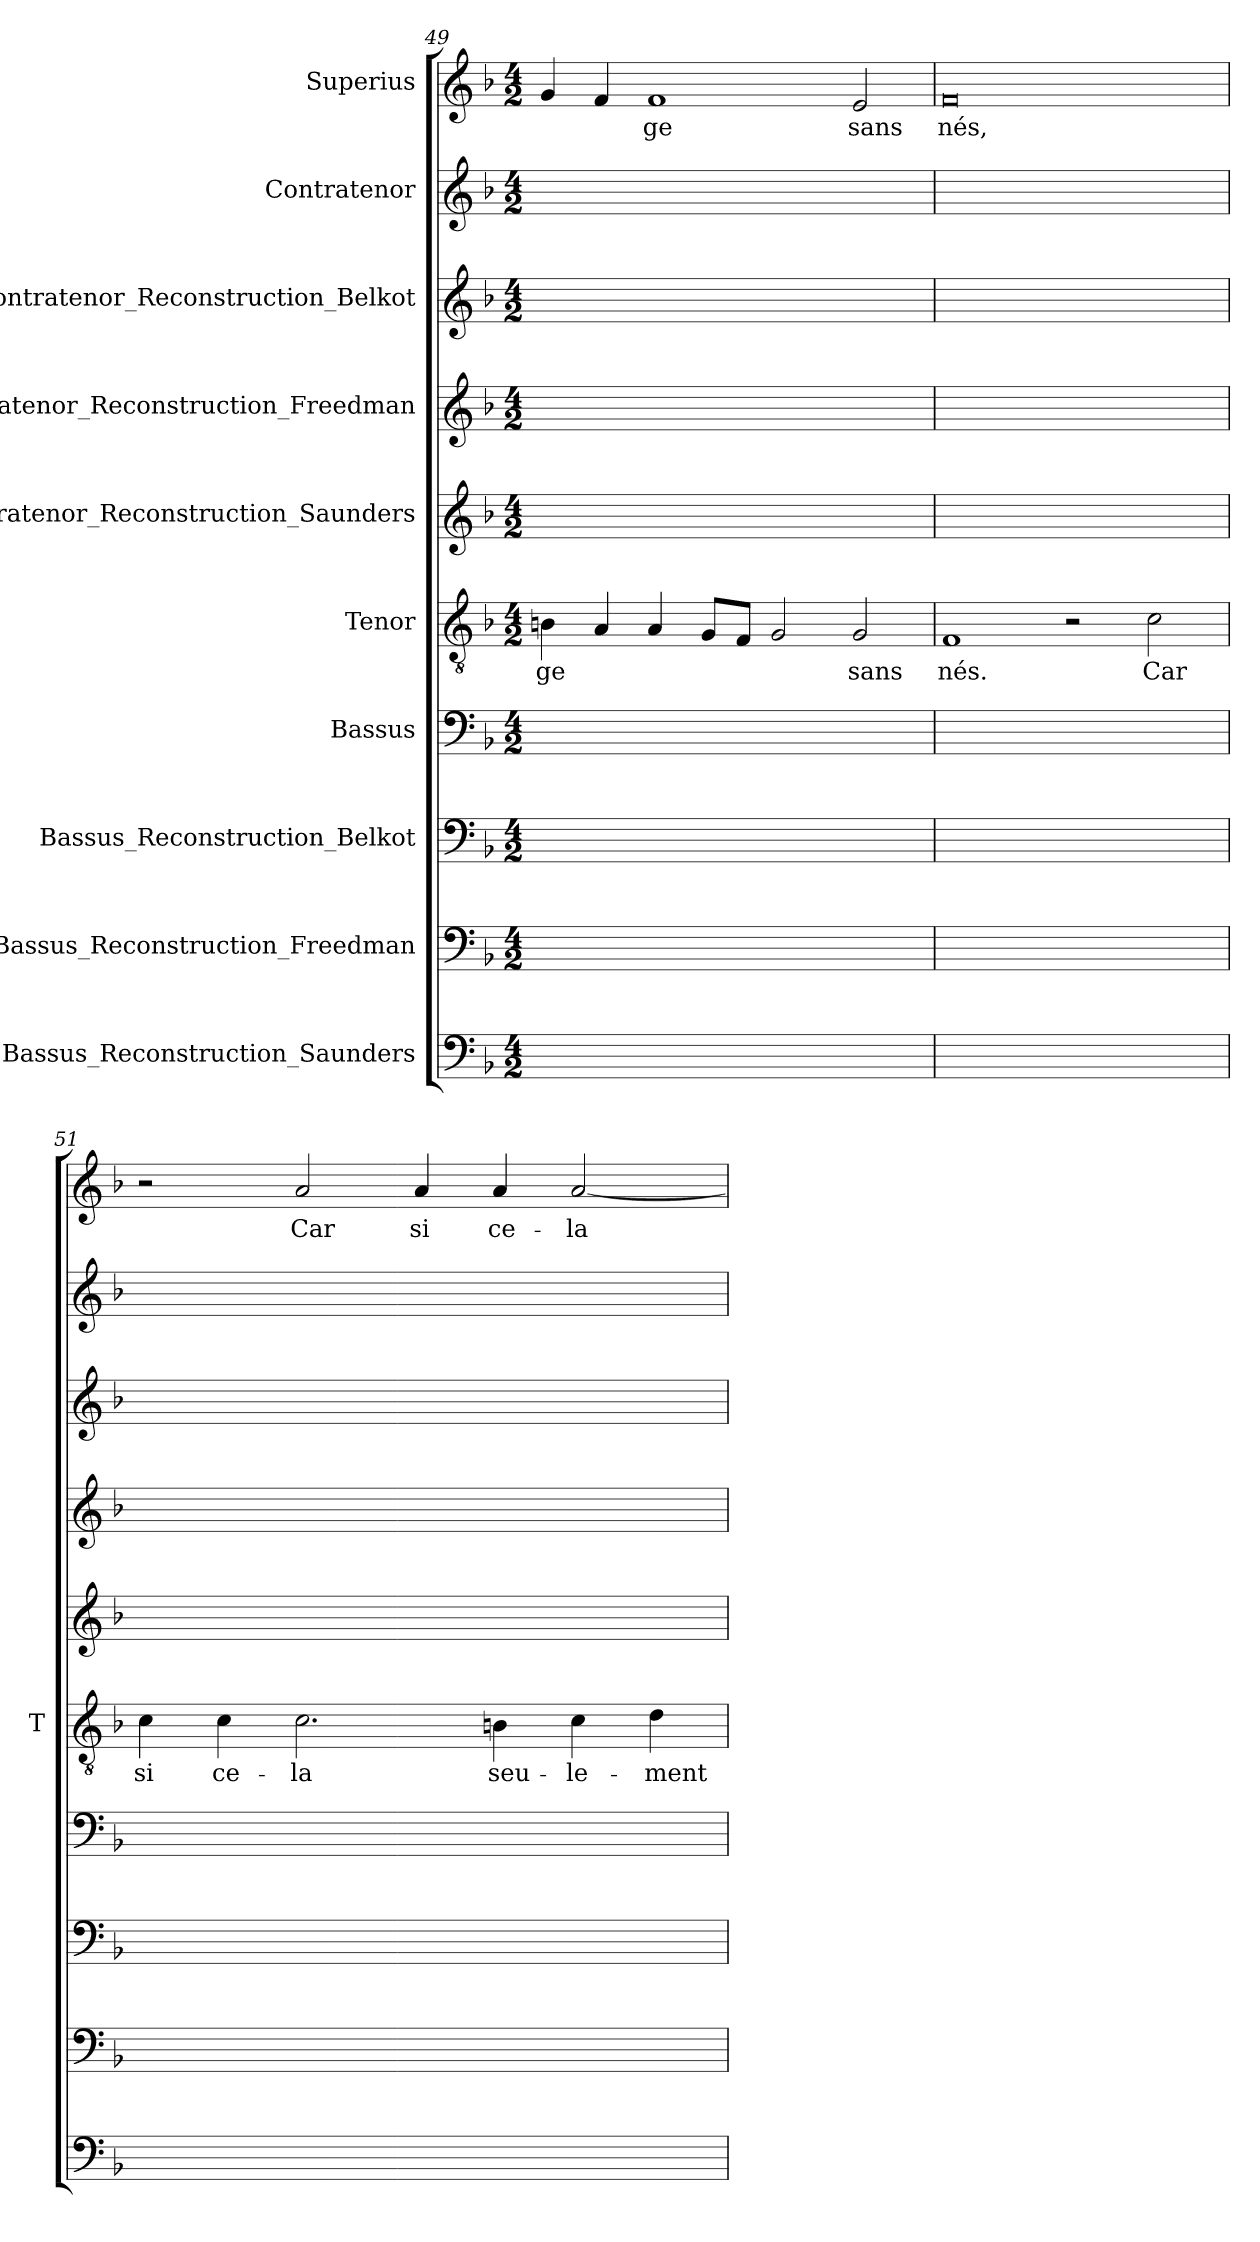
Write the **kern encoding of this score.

**kern	**kern	**kern	**kern	**kern	**text	**kern	**kern	**kern	**kern	**kern	**text
*part10	*part9	*part8	*part7	*part6	*part6	*part5	*part4	*part3	*part2	*part1	*part1
*staff10	*staff9	*staff8	*staff7	*staff6	*staff6	*staff5	*staff4	*staff3	*staff2	*staff1	*staff1
*I"Bassus_Reconstruction_Saunders	*I"Bassus_Reconstruction_Freedman	*I"Bassus_Reconstruction_Belkot	*I"Bassus	*I"Tenor	*	*I"Contratenor_Reconstruction_Saunders	*I"Contratenor_Reconstruction_Freedman	*I"Contratenor_Reconstruction_Belkot	*I"Contratenor	*I"Superius	*
*	*	*	*	*I'T	*	*	*	*	*	*	*
*clefF4	*clefF4	*clefF4	*clefF4	*clefGv2	*	*clefG2	*clefG2	*clefG2	*clefG2	*clefG2	*
*k[b-]	*k[b-]	*k[b-]	*k[b-]	*k[b-]	*	*k[b-]	*k[b-]	*k[b-]	*k[b-]	*k[b-]	*
*M4/2	*M4/2	*M4/2	*M4/2	*M4/2	*	*M4/2	*M4/2	*M4/2	*M4/2	*M4/2	*
=49	=49	=49	=49	=49	=49	=49	=49	=49	=49	=49	=49
0ryy	0ryy	0ryy	0ryy	4Bn	-ge	0ryy	0ryy	0ryy	0ryy	4g	.
.	.	.	.	4A	.	.	.	.	.	4f	.
.	.	.	.	4A	.	.	.	.	.	1f	-ge
.	.	.	.	8GL	.	.	.	.	.	.	.
.	.	.	.	8FJ	.	.	.	.	.	.	.
.	.	.	.	2G	.	.	.	.	.	.	.
.	.	.	.	2G	-sans	.	.	.	.	2e	-sans
=50	=50	=50	=50	=50	=50	=50	=50	=50	=50	=50	=50
0ryy	0ryy	0ryy	0ryy	1F	-nés.	0ryy	0ryy	0ryy	0ryy	0f	-nés,
.	.	.	.	2r	.	.	.	.	.	.	.
.	.	.	.	2c	-Car	.	.	.	.	.	.
=51	=51	=51	=51	=51	=51	=51	=51	=51	=51	=51	=51
0ryy	0ryy	0ryy	0ryy	4c	-si	0ryy	0ryy	0ryy	0ryy	2r	.
.	.	.	.	4c	ce-	.	.	.	.	.	.
.	.	.	.	2.c	-la	.	.	.	.	2a	-Car
.	.	.	.	.	.	.	.	.	.	4a	-si
.	.	.	.	4Bn	seu-	.	.	.	.	4a	ce-
.	.	.	.	4c	le-	.	.	.	.	[2a	-la
.	.	.	.	4d	-ment	.	.	.	.	.	.
=	=	=	=	=	=	=	=	=	=	=	=
*-	*-	*-	*-	*-	*-	*-	*-	*-	*-	*-	*-
